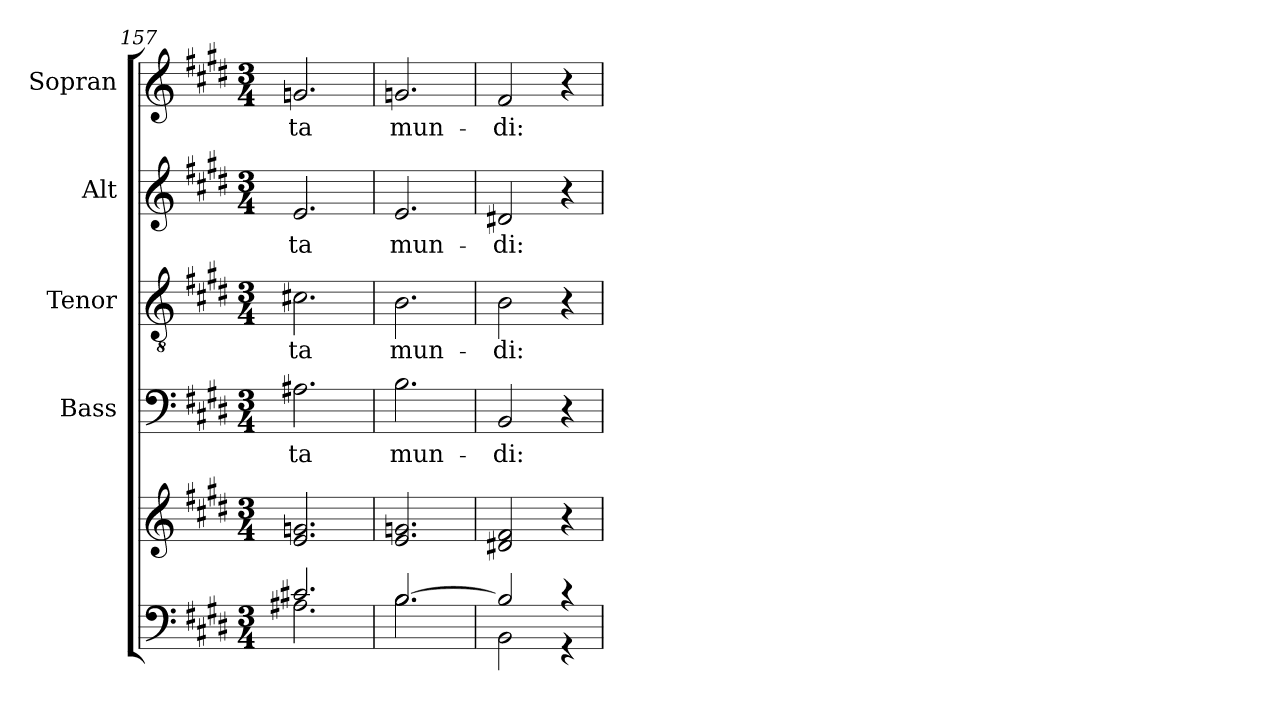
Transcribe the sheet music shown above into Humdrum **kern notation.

**kern	**kern	**kern	**text	**kern	**text	**kern	**text	**kern	**text
*part5	*part5	*part4	*part4	*part3	*part3	*part2	*part2	*part1	*part1
*staff6	*staff5	*staff4	*staff4	*staff3	*staff3	*staff2	*staff2	*staff1	*staff1
*	*	*I"Bass	*	*I"Tenor	*	*I"Alt	*	*I"Sopran	*
*	*	*I'B.	*	*I'T.	*	*I'A.	*	*I'S.	*
*clefF4	*clefG2	*clefF4	*	*clefGv2	*	*clefG2	*	*clefG2	*
*k[f#c#g#d#]	*k[f#c#g#d#]	*k[f#c#g#d#]	*	*k[f#c#g#d#]	*	*k[f#c#g#d#]	*	*k[f#c#g#d#]	*
*E:	*E:	*E:	*	*E:	*	*E:	*	*E:	*
*M3/4	*M3/4	*M3/4	*	*M3/4	*	*M3/4	*	*M3/4	*
=157	=157	=157	=157	=157	=157	=157	=157	=157	=157
*^	*	*	*	*	*	*	*	*	*
!	!	!	!	!LO:LY:b	!	!LO:LY:b	!	!LO:LY:b	!	!LO:LY:b
2.c#X/	2.A#X\	2.e/ 2.gn/	2.A#X\	-ta	2.c#X\	-ta	2.e/	-ta	2.gn/	-ta
=158	=158	=158	=158	=158	=158	=158	=158	=158	=158	=158
!	!	!	!	!LO:LY:b	!	!LO:LY:b	!	!LO:LY:b	!	!LO:LY:b
[>2.B/	2.B\	2.e/ 2.gn/	2.B\	mun-	2.B\	mun-	2.e/	mun-	2.gn/	mun-
=159	=159	=159	=159	=159	=159	=159	=159	=159	=159	=159
!	!	!	!	!LO:LY:b	!	!LO:LY:b	!	!LO:LY:b	!	!LO:LY:b
2B/]	2BB\	2d#X/ 2f#/	2BB/	-di:	2B\	-di:	2d#X/	-di:	2f#/	-di:
4r	4r	4r	4r	.	4r	.	4r	.	4r	.
*v	*v	*	*	*	*	*	*	*	*	*
=	=	=	=	=	=	=	=	=	=
*-	*-	*-	*-	*-	*-	*-	*-	*-	*-
